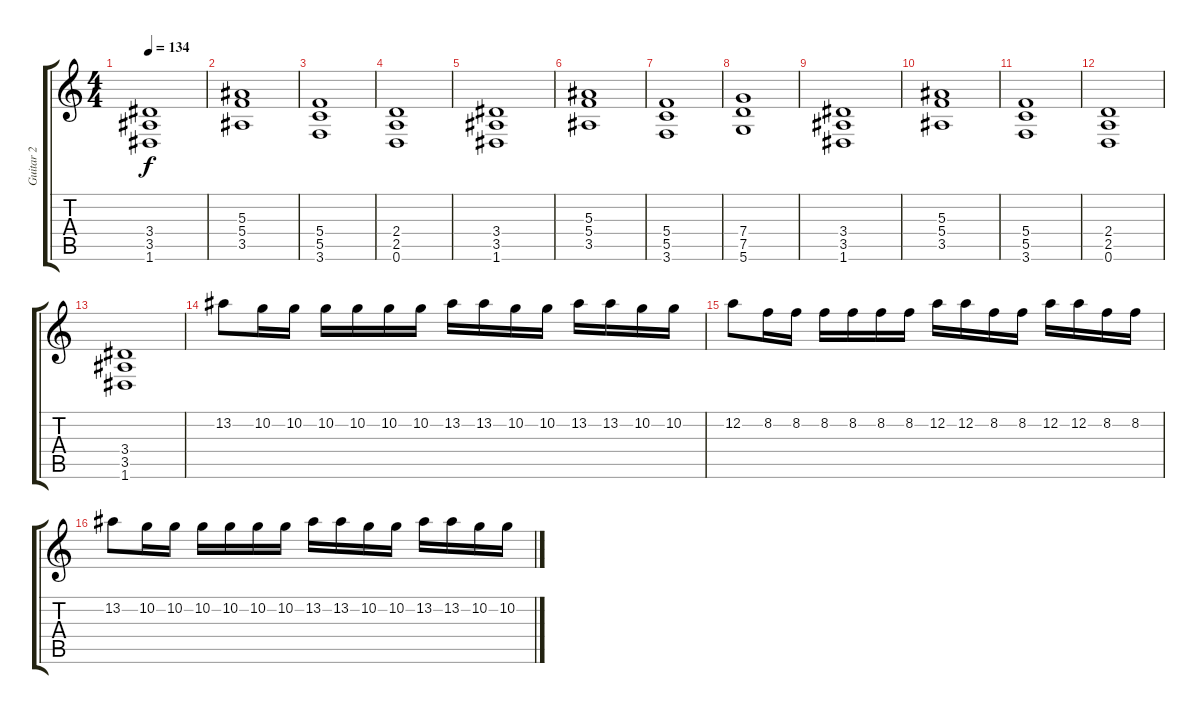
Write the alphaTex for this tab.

\track ("Guitar 2" "Guitar 2") {instrument distortionguitar}
\staff {score tabs}
\tuning (D4 A3 F3 C3 G2 D2) {hide}
\ts (4 4)
\tempo 134
\clef g2
\ks aminor
(3.4 3.5 1.6).1{dy f} |
(5.3 5.4 3.5).1 |
(5.4 5.5 3.6).1 |
(2.4 2.5 0.6).1 |
(3.4 3.5 1.6).1 |
(5.3 5.4 3.5).1 |
(5.4 5.5 3.6).1 |
(7.4 7.5 5.6).1 |
(3.4 3.5 1.6).1 |
(5.3 5.4 3.5).1 |
(5.4 5.5 3.6).1 |
(2.4 2.5 0.6).1 |
(3.4 3.5 1.6).1 |
13.2.8 10.2.16 10.2.16 10.2.16 10.2.16 10.2.16 10.2.16 13.2.16 13.2.16 10.2.16 10.2.16 13.2.16 13.2.16 10.2.16 10.2.16 |
12.2.8 8.2.16 8.2.16 8.2.16 8.2.16 8.2.16 8.2.16 12.2.16 12.2.16 8.2.16 8.2.16 12.2.16 12.2.16 8.2.16 8.2.16 |
13.2.8 10.2.16 10.2.16 10.2.16 10.2.16 10.2.16 10.2.16 13.2.16 13.2.16 10.2.16 10.2.16 13.2.16 13.2.16 10.2.16 10.2.16
